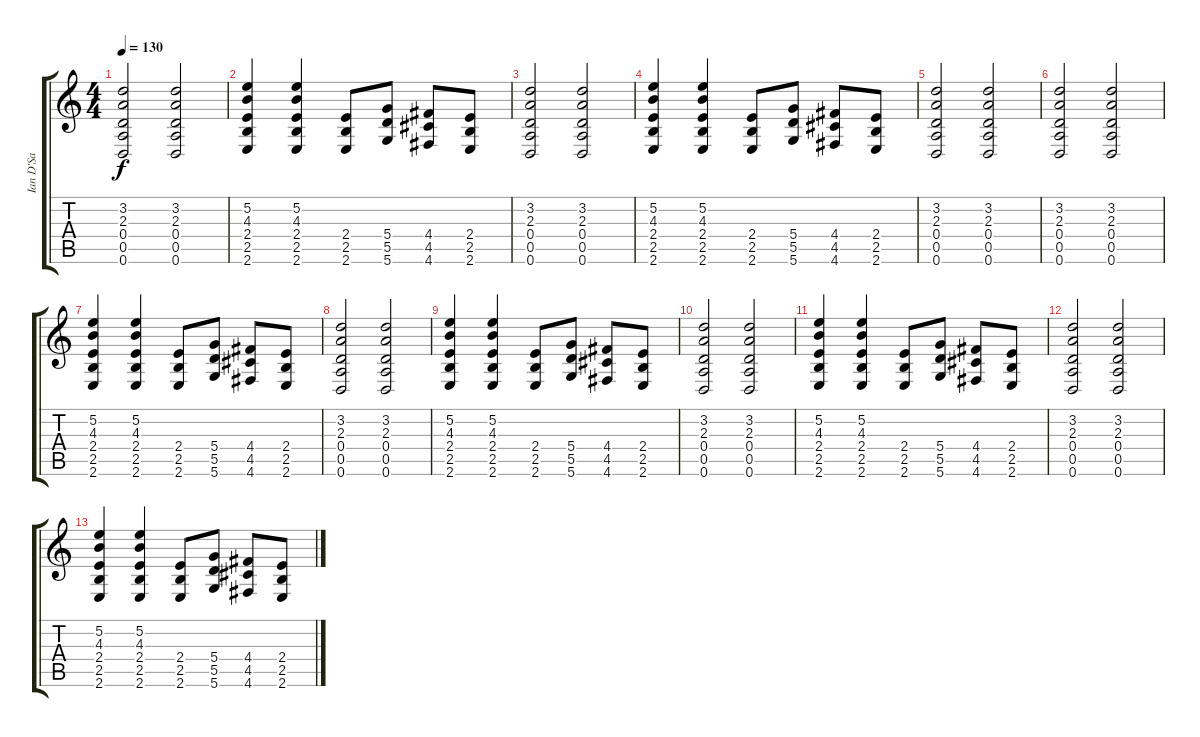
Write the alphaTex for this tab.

\track ("Ian D'Sa" "Ian D'Sa") {instrument distortionguitar}
\staff {score tabs}
\tuning (E4 B3 G3 D3 A2 D2) {hide}
\ts (4 4)
\tempo 130
\clef g2
\ks c
(3.2 2.3 0.4 0.5 0.6).2{dy f} (3.2 2.3 0.4 0.5 0.6).2 |
(5.2 4.3 2.4 2.5 2.6).4 (5.2 4.3 2.4 2.5 2.6).4 (2.4 2.5 2.6).8 (5.4 5.5 5.6).8 (4.4 4.5 4.6).8 (2.4 2.5 2.6).8 |
(3.2 2.3 0.4 0.5 0.6).2 (3.2 2.3 0.4 0.5 0.6).2 |
(5.2 4.3 2.4 2.5 2.6).4 (5.2 4.3 2.4 2.5 2.6).4 (2.4 2.5 2.6).8 (5.4 5.5 5.6).8 (4.4 4.5 4.6).8 (2.4 2.5 2.6).8 |
(3.2 2.3 0.4 0.5 0.6).2 (3.2 2.3 0.4 0.5 0.6).2 |
(3.2 2.3 0.4 0.5 0.6).2 (3.2 2.3 0.4 0.5 0.6).2 |
(5.2 4.3 2.4 2.5 2.6).4 (5.2 4.3 2.4 2.5 2.6).4 (2.4 2.5 2.6).8 (5.4 5.5 5.6).8 (4.4 4.5 4.6).8 (2.4 2.5 2.6).8 |
(3.2 2.3 0.4 0.5 0.6).2 (3.2 2.3 0.4 0.5 0.6).2 |
(5.2 4.3 2.4 2.5 2.6).4 (5.2 4.3 2.4 2.5 2.6).4 (2.4 2.5 2.6).8 (5.4 5.5 5.6).8 (4.4 4.5 4.6).8 (2.4 2.5 2.6).8 |
(3.2 2.3 0.4 0.5 0.6).2 (3.2 2.3 0.4 0.5 0.6).2 |
(5.2 4.3 2.4 2.5 2.6).4 (5.2 4.3 2.4 2.5 2.6).4 (2.4 2.5 2.6).8 (5.4 5.5 5.6).8 (4.4 4.5 4.6).8 (2.4 2.5 2.6).8 |
(3.2 2.3 0.4 0.5 0.6).2 (3.2 2.3 0.4 0.5 0.6).2 |
(5.2 4.3 2.4 2.5 2.6).4 (5.2 4.3 2.4 2.5 2.6).4 (2.4 2.5 2.6).8 (5.4 5.5 5.6).8 (4.4 4.5 4.6).8 (2.4 2.5 2.6).8
